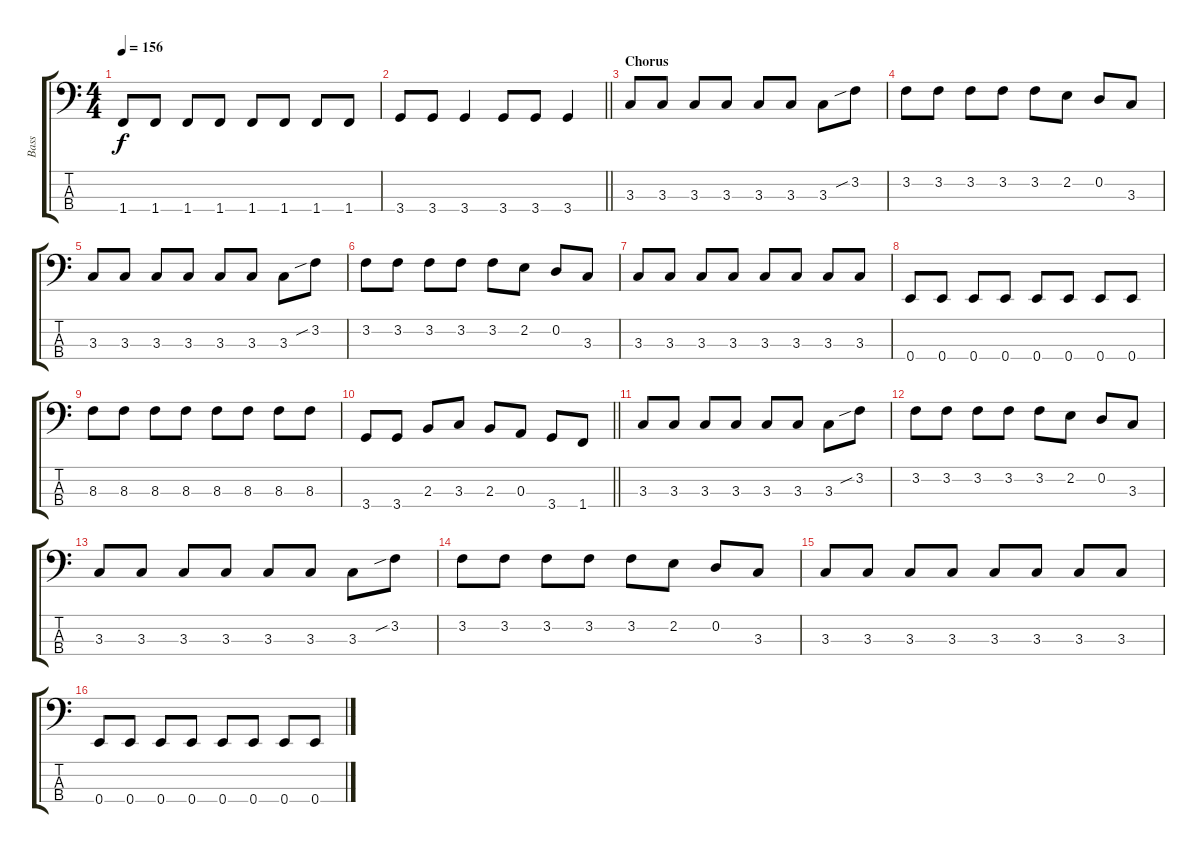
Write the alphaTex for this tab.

\track ("Bass" "Bass") {instrument electricbassfinger}
\staff {score tabs}
\tuning (G2 D2 A1 E1) {hide}
\ts (4 4)
\tempo 156
\clef f4
\ks c
1.4.8{dy f} 1.4.8 1.4.8 1.4.8 1.4.8 1.4.8 1.4.8 1.4.8 |
\barLineRight lightlight
3.4.8 3.4.8 3.4.4 3.4.8 3.4.8 3.4.4 |
\section ("" "Chorus")
3.3.8 3.3.8 3.3.8 3.3.8 3.3.8 3.3.8 3.3.8 3.2{sib}.8 |
3.2.8 3.2.8 3.2.8 3.2.8 3.2.8 2.2.8 0.2.8 3.3.8 |
3.3.8 3.3.8 3.3.8 3.3.8 3.3.8 3.3.8 3.3.8 3.2{sib}.8 |
3.2.8 3.2.8 3.2.8 3.2.8 3.2.8 2.2.8 0.2.8 3.3.8 |
3.3.8 3.3.8 3.3.8 3.3.8 3.3.8 3.3.8 3.3.8 3.3.8 |
0.4.8 0.4.8 0.4.8 0.4.8 0.4.8 0.4.8 0.4.8 0.4.8 |
8.3.8 8.3.8 8.3.8 8.3.8 8.3.8 8.3.8 8.3.8 8.3.8 |
\barLineRight lightlight
3.4.8 3.4.8 2.3.8 3.3.8 2.3.8 0.3.8 3.4.8 1.4.8 |
3.3.8 3.3.8 3.3.8 3.3.8 3.3.8 3.3.8 3.3.8 3.2{sib}.8 |
3.2.8 3.2.8 3.2.8 3.2.8 3.2.8 2.2.8 0.2.8 3.3.8 |
3.3.8 3.3.8 3.3.8 3.3.8 3.3.8 3.3.8 3.3.8 3.2{sib}.8 |
3.2.8 3.2.8 3.2.8 3.2.8 3.2.8 2.2.8 0.2.8 3.3.8 |
3.3.8 3.3.8 3.3.8 3.3.8 3.3.8 3.3.8 3.3.8 3.3.8 |
0.4.8 0.4.8 0.4.8 0.4.8 0.4.8 0.4.8 0.4.8 0.4.8
